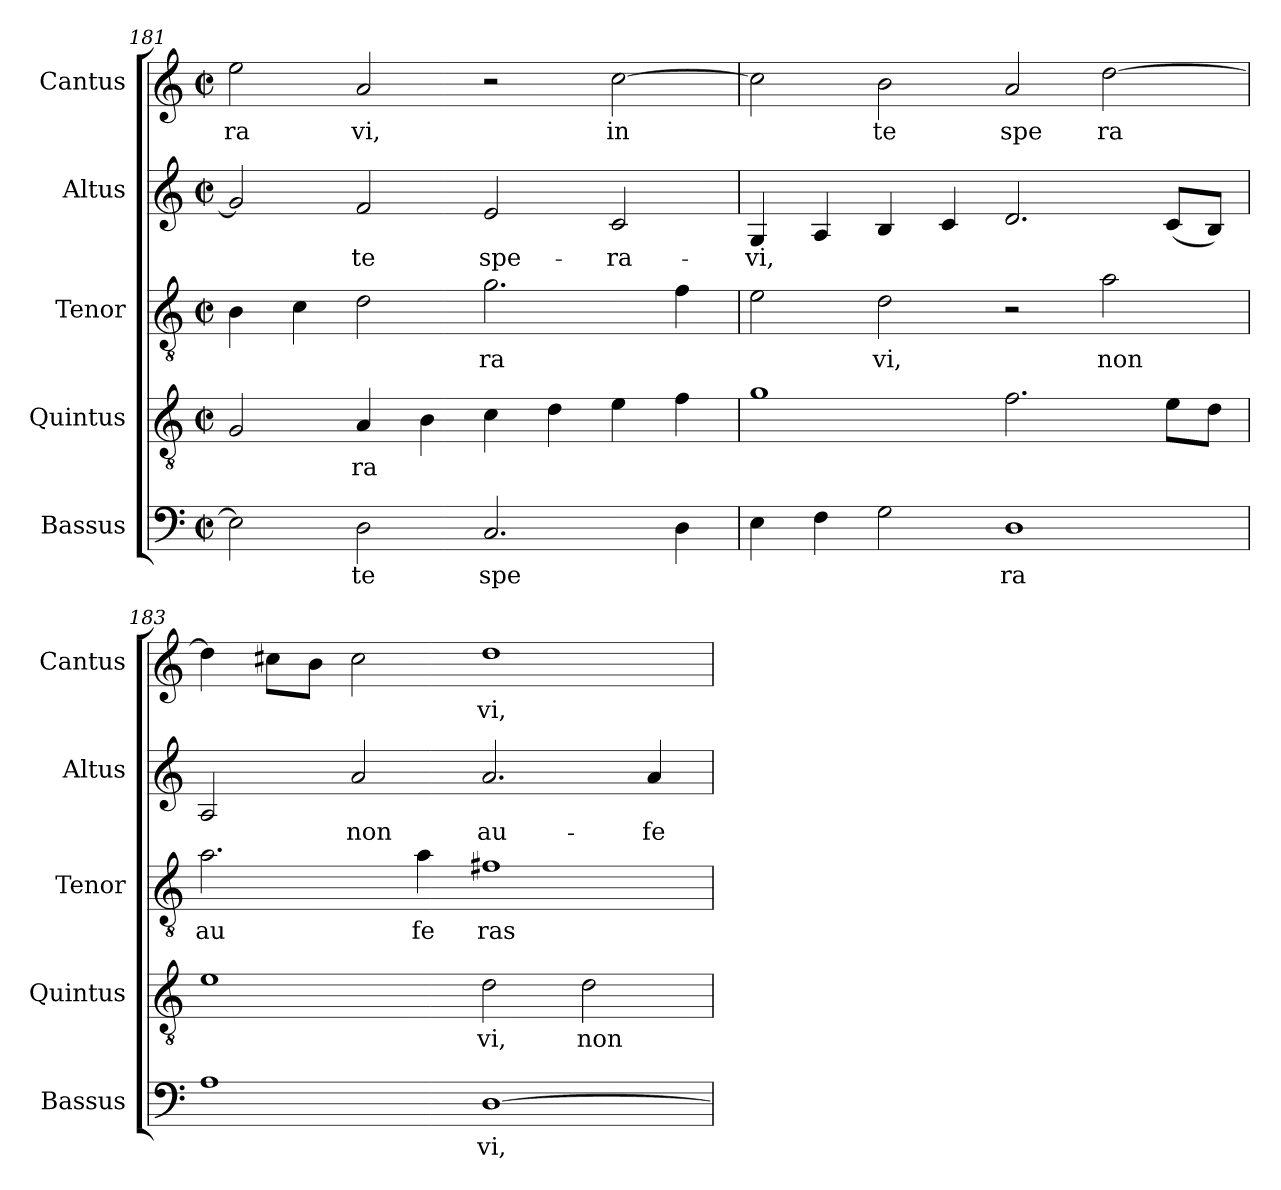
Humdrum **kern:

**kern	**text	**kern	**text	**kern	**text	**kern	**text	**kern	**text
*part5	*part5	*part4	*part4	*part3	*part3	*part2	*part2	*part1	*part1
*staff5	*staff5	*staff4	*staff4	*staff3	*staff3	*staff2	*staff2	*staff1	*staff1
*I"Bassus	*	*I"Quintus	*	*I"Tenor	*	*I"Altus	*	*I"Cantus	*
*I'Bassus	*	*I'Quintus	*	*I'Tenor	*	*I'Altus	*	*I'Cantus	*
!!LO:PB:g=z
*clefF4	*	*clefGv2	*	*clefGv2	*	*clefG2	*	*clefG2	*
*k[]	*	*k[]	*	*k[]	*	*k[]	*	*k[]	*
*C:	*	*C:	*	*C:	*	*C:	*	*C:	*
*M2/2	*	*M2/2	*	*M2/2	*	*M2/2	*	*M2/2	*
*met(c|)	*	*met(c|)	*	*met(c|)	*	*met(c|)	*	*met(c|)	*
=181	=181	=181	=181	=181	=181	=181	=181	=181	=181
!	!LO:LY:b:cj	!	!LO:LY:b:cj	!	!LO:LY:b:cj	!	!LO:LY:b:cj	!	!LO:LY:b:cj
2E\]	.	2G/	--	4B\	--	2g/]	.	2ee\	ra
!	!	!	!	!	!LO:LY:b:cj	!	!	!	!
.	.	.	.	4c\	--	.	.	.	.
!	!LO:LY:b:cj	!	!LO:LY:b:cj	!	!LO:LY:b:cj	!	!LO:LY:b:cj	!	!LO:LY:b:cj
2D\	te	4A/	-ra	2d\	--	2f/	te	2a/	vi,
!	!	!	!LO:LY:b:cj	!	!	!	!	!	!
.	.	4B\	.	.	.	.	.	.	.
!	!LO:LY:b:cj	!	!LO:LY:b:cj	!	!LO:LY:b:cj	!	!LO:LY:b:cj	!	!
2.C/	spe-	4c\	.	2.g\	-ra	2e/	spe-	2r	.
!	!	!	!LO:LY:b:cj	!	!	!	!	!	!
.	.	4d\	.	.	.	.	.	.	.
!	!	!	!LO:LY:b:cj	!	!	!	!LO:LY:b:cj	!	!LO:LY:b:cj
.	.	4e\	.	.	.	2c/	-ra-	[>2cc\	in
!	!LO:LY:b:cj	!	!LO:LY:b:cj	!	!LO:LY:b:cj	!	!	!	!
4D\	--	4f\	.	4f\	.	.	.	.	.
=182	=182	=182	=182	=182	=182	=182	=182	=182	=182
!	!LO:LY:b:cj	!	!LO:LY:b:cj	!	!LO:LY:b:cj	!	!LO:LY:b:cj	!	!LO:LY:b:cj
4E\	--	1g	.	2e\	.	4G/	-vi,	2cc\]	.
!	!LO:LY:b:cj	!	!	!	!	!	!LO:LY:b:cj	!	!
4F\	--	.	.	.	.	4A/	.	.	.
!	!LO:LY:b:cj	!	!	!	!LO:LY:b:cj	!	!LO:LY:b:cj	!	!LO:LY:b:cj
2G\	--	.	.	2d\	vi,	4B/	.	2b\	te
!	!	!	!	!	!	!	!LO:LY:b:cj	!	!
.	.	.	.	.	.	4c/	.	.	.
!	!LO:LY:b:cj	!	!LO:LY:b:cj	!	!	!	!LO:LY:b:cj	!	!LO:LY:b:cj
1D	-ra-	2.f\	.	2r	.	2.d/	.	2a/	spe
!	!	!	!	!	!LO:LY:b:cj	!	!	!	!LO:LY:b:cj
.	.	.	.	2a\	non	.	.	[>2dd\	ra
!	!	!	!LO:LY:b:cj	!	!	!	!LO:LY:b:cj	!	!
.	.	8e\L	.	.	.	(<8c/L	.	.	.
!	!	!	!LO:LY:b:cj	!	!	!	!LO:LY:b:cj	!	!
.	.	8d\J	.	.	.	8B/J)	.	.	.
=183	=183	=183	=183	=183	=183	=183	=183	=183	=183
!	!LO:LY:b:cj	!	!LO:LY:b:cj	!	!LO:LY:b:cj	!	!LO:LY:b:cj	!	!LO:LY:b:cj
1A	--	1e	.	2.a\	au	2A/	.	4dd\]	.
!	!	!	!	!	!	!	!	!	!LO:LY:b:cj
.	.	.	.	.	.	.	.	8cc#\L	.
!	!	!	!	!	!	!	!	!	!LO:LY:b:cj
.	.	.	.	.	.	.	.	8b\J	.
!	!	!	!	!	!	!	!LO:LY:b:cj	!	!LO:LY:b:cj
.	.	.	.	.	.	2a/	non	2cc#\	.
!	!	!	!	!	!LO:LY:b:cj	!	!	!	!
.	.	.	.	4a\	fe	.	.	.	.
!	!LO:LY:b:cj	!	!LO:LY:b:cj	!	!LO:LY:b:cj	!	!LO:LY:b:cj	!	!LO:LY:b:cj
[>1D	-vi,	2d\	vi,	1f#X	ras	2.a/	au-	1dd	vi,
!	!	!	!LO:LY:b:cj	!	!	!	!	!	!
.	.	2d\	non	.	.	.	.	.	.
!	!	!	!	!	!	!	!LO:LY:b:cj	!	!
.	.	.	.	.	.	4a/	-fe-	.	.
=	=	=	=	=	=	=	=	=	=
*-	*-	*-	*-	*-	*-	*-	*-	*-	*-
